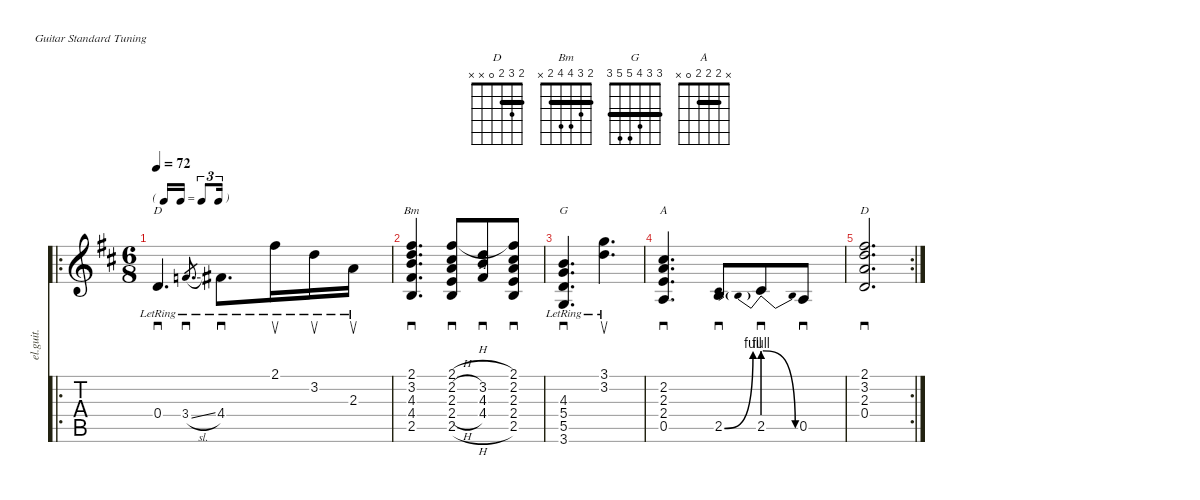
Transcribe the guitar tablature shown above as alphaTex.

\defaultSystemsLayout 4
\hideDynamics
\bracketExtendMode nobrackets
\track ("Clean Guitar" "el.guit.") {defaultSystemsLayout 5 instrument electricguitarclean}
\staff {score tabs}
\tuning (E4 B3 G3 D3 A2 E2)
\chord ("D" 2 3 2 0 x x) {showfingering false barre 2}
\chord ("Bm" 2 3 4 4 2 x) {showfingering false barre 2}
\chord ("G" 3 3 4 5 5 3) {showfingering false barre (3 3)}
\chord ("A" x 2 2 2 0 x) {showfingering false barre (2 2)}
\ro
\ts (6 8)
\beaming (8 3 3)
\tf triplet16th
\tempo 72
\clef g2
\scale
0.411684
\ks d
0.4{lr acc forcenatural}.4{d sd ch "D" dy mf instrument electricguitarclean beam Up} 3.4{sl lr acc forcenatural}.8{d sd gr beam Up} 4.4{lr acc #}.8{d sd beam Down} 2.1{lr acc #}.16{su beam Down} 3.2{lr acc forcenatural}.16{su beam Down} 2.3{lr acc forcenatural}.16{su beam Down} |
\scale
0.310783 (2.5{acc forcenatural} 4.4{acc #} 4.3{acc forcenatural} 3.2{acc forcenatural} 2.1{acc #}).4{d sd ch "Bm" beam Up} (2.5{h acc forcenatural} 2.4{h acc forcenatural} 2.3{h acc forcenatural} 2.2{h acc #} 2.1{h acc #}).8{sd beam Up} (3.2{acc forcenatural} 4.3{acc forcenatural} 4.4{acc #}).8{sd beam Up} (2.5{acc forcenatural} 2.4{acc forcenatural} 2.3{acc forcenatural} 2.2{acc #} 2.1{acc #}).8{sd beam Up} |
(3.6{lr acc forcenatural} 5.5{lr acc forcenatural} 5.4{lr acc forcenatural} 4.3{lr acc forcenatural}).4{d sd ch "G" beam Up} (3.1{lr acc forcenatural} 3.2{lr acc forcenatural}).4{d su beam Down} |
(0.5{acc forcenatural} 2.4{acc forcenatural} 2.3{acc forcenatural} 2.2{acc #}).4{d sd ch "A" beam Up} 2.5{be (bend 0 0 15 4) acc forcenatural}.8{sd beam Up} 2.5{be (prebendrelease 0 4 15 0)}.8{sd beam Up} 0.5{acc forcenatural}.8{sd beam Up} |
\rc 2
(0.4{acc forcenatural} 2.3{acc forcenatural} 3.2{acc forcenatural} 2.1{acc #}).2{d sd ch "D" beam Up}
